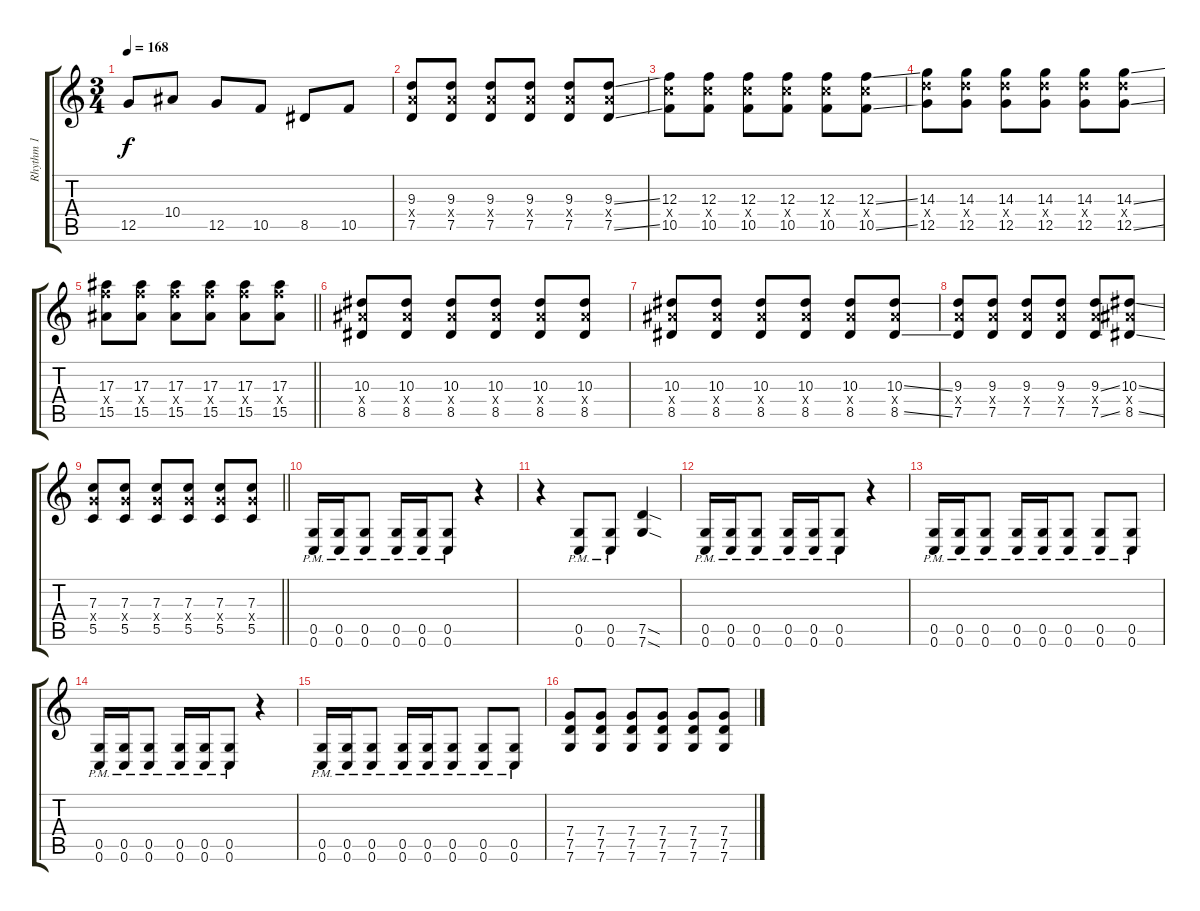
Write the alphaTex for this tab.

\track ("Rhythm 1" "Rhythm 1") {instrument distortionguitar}
\staff {score tabs}
\tuning (D4 A3 F3 C3 G2 C2) {hide}
\ts (3 4)
\tempo 168
\clef g2
\ks c
12.5.8{dy f} 10.4.8 12.5.8 10.5.8 8.5.8 10.5.8 |
(9.3 9.4{x} 7.5).8 (9.3 9.4{x} 7.5).8 (9.3 9.4{x} 7.5).8 (9.3 9.4{x} 7.5).8 (9.3 9.4{x} 7.5).8 (9.3{ss} 9.4{x} 7.5{ss}).8 |
(12.3 12.4{x} 10.5).8 (12.3 12.4{x} 10.5).8 (12.3 12.4{x} 10.5).8 (12.3 12.4{x} 10.5).8 (12.3 12.4{x} 10.5).8 (12.3{ss} 12.4{x} 10.5{ss}).8 |
(14.3 14.4{x} 12.5).8 (14.3 14.4{x} 12.5).8 (14.3 14.4{x} 12.5).8 (14.3 14.4{x} 12.5).8 (14.3 14.4{x} 12.5).8 (14.3{ss} 14.4{x} 12.5{ss}).8 |
\barLineRight lightlight
(17.3 17.4{x} 15.5).8 (17.3 17.4{x} 15.5).8 (17.3 17.4{x} 15.5).8 (17.3 17.4{x} 15.5).8 (17.3 17.4{x} 15.5).8 (17.3 17.4{x} 15.5).8 |
(10.3 10.4{x} 8.5).8 (10.3 10.4{x} 8.5).8 (10.3 10.4{x} 8.5).8 (10.3 10.4{x} 8.5).8 (10.3 10.4{x} 8.5).8 (10.3 10.4{x} 8.5).8 |
(10.3 10.4{x} 8.5).8 (10.3 10.4{x} 8.5).8 (10.3 10.4{x} 8.5).8 (10.3 10.4{x} 8.5).8 (10.3 10.4{x} 8.5).8 (10.3{ss} 10.4{x} 8.5{ss}).8 |
(9.3 9.4{x} 7.5).8 (9.3 9.4{x} 7.5).8 (9.3 9.4{x} 7.5).8 (9.3 9.4{x} 7.5).8 (9.3{ss} 9.4{x} 7.5{ss}).8 (10.3{ss} 10.4{x} 8.5{ss}).8 |
\barLineRight lightlight
(7.3 7.4{x} 5.5).8 (7.3 7.4{x} 5.5).8 (7.3 7.4{x} 5.5).8 (7.3 7.4{x} 5.5).8 (7.3 7.4{x} 5.5).8 (7.3 7.4{x} 5.5).8 |
(0.5{pm} 0.6{pm}).16 (0.5{pm} 0.6{pm}).16 (0.5{pm} 0.6{pm}).8 (0.5{pm} 0.6{pm}).16 (0.5{pm} 0.6{pm}).16 (0.5{pm} 0.6{pm}).8 r.4 |
r.4 (0.5{pm} 0.6{pm}).8 (0.5{pm} 0.6{pm}).8 (7.5{sod} 7.6{sod}).4 |
(0.5{pm} 0.6{pm}).16 (0.5{pm} 0.6{pm}).16 (0.5{pm} 0.6{pm}).8 (0.5{pm} 0.6{pm}).16 (0.5{pm} 0.6{pm}).16 (0.5{pm} 0.6{pm}).8 r.4 |
(0.5{pm} 0.6{pm}).16 (0.5{pm} 0.6{pm}).16 (0.5{pm} 0.6{pm}).8 (0.5{pm} 0.6{pm}).16 (0.5{pm} 0.6{pm}).16 (0.5{pm} 0.6{pm}).8 (0.5{pm} 0.6{pm}).8 (0.5{pm} 0.6{pm}).8 |
(0.5{pm} 0.6{pm}).16 (0.5{pm} 0.6{pm}).16 (0.5{pm} 0.6{pm}).8 (0.5{pm} 0.6{pm}).16 (0.5{pm} 0.6{pm}).16 (0.5{pm} 0.6{pm}).8 r.4 |
(0.5{pm} 0.6{pm}).16 (0.5{pm} 0.6{pm}).16 (0.5{pm} 0.6{pm}).8 (0.5{pm} 0.6{pm}).16 (0.5{pm} 0.6{pm}).16 (0.5{pm} 0.6{pm}).8 (0.5{pm} 0.6{pm}).8 (0.5{pm} 0.6{pm}).8 |
(7.4 7.5 7.6).8 (7.4 7.5 7.6).8 (7.4 7.5 7.6).8 (7.4 7.5 7.6).8 (7.4 7.5 7.6).8 (7.4 7.5 7.6).8
